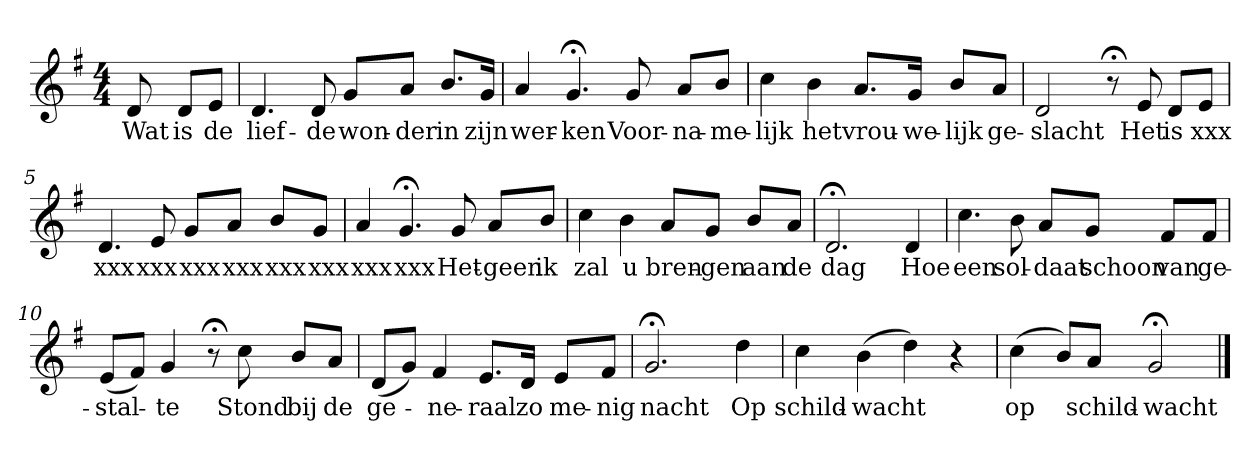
**kern	**text
*part1	*part1
*staff1	*staff1
*k[f#]	*
*G:	*
*M4/4	*
*MM120	*
=	=
8d	Wat
8dL	is
8eJ	de
=1	=1
4.d	lief-
8d	-de
8gL	won-
8aJ	-der
8.bL	in
16gJk	zijn
=2	=2
4a	wer-
4.g;<	-ken
8g	Voor-
8aL	-na-
8bJ	-me-
=3	=3
4cc	-lijk
4b	het
8.aL	vrou-
16gJk	-we-
8bL	-lijk
8aJ	ge-
=4	=4
2d	-slacht
8r;<	.
8e	Het
8dL	is
8eJ	xxx
=5	=5
4.d	xxx
8e	xxx
8gL	xxx
8aJ	xxx
8bL	xxx
8gJ	xxx
=6	=6
4a	xxx
4.g;<	xxx
8g	Het-
8aL	-geen
8bJ	ik
=7	=7
4cc	zal
4b	u
8aL	bren-
8gJ	-gen
8bL	aan
8aJ	de
=8	=8
2.d;<	dag
4d	Hoe
=9	=9
4.cc	een
8b	sol-
8aL	-daat
8gJ	schoon
8f#L	van
8f#J	ge-
=10	=10
(8eL	-stal-
8f#J)	.
4g	-te
8r;<	.
8cc	Stond
8bL	bij
8aJ	de
=11	=11
(8dL	ge-
8gJ)	.
4f#	-ne-
8.eL	-raal
16dJk	zo
8eL	me-
8f#J	-nig
=12	=12
2.g;<	nacht
4dd	Op
=13	=13
4cc	schild-
(4b	-wacht
4dd)	.
4r	.
=14	=14
(4cc	op
8bL)	.
8aJ	schild-
2g;<	-wacht
==	==
*-	*-
